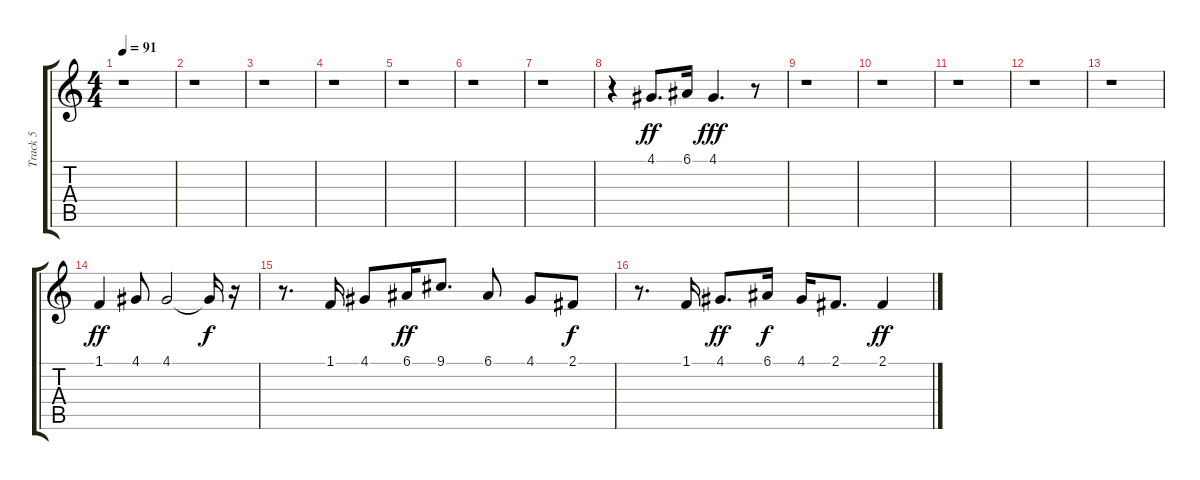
\track ("Track 5" "Track 5") {instrument electricpiano1}
\staff {score tabs}
\tuning (E4 B3 G3 D3 A2 E2) {hide}
\ts (4 4)
\tempo 91
\clef g2
\ks c
r.1{dy ff} |
r.1 |
r.1 |
r.1 |
r.1 |
r.1 |
r.1 |
r.4 4.1.8{d} 6.1.16 4.1.4{d dy fff} r.8 |
r.1 |
r.1 |
r.1 |
r.1 |
r.1 |
1.1.4{dy ff} 4.1.8 4.1.2 4.1{t}.16{dy f} r.16 |
r.8{d} 1.1.16 4.1.8 6.1.16{dy ff} 9.1.8{d} 6.1.8 4.1.8 2.1.8{dy f} |
r.8{d} 1.1.16 4.1.8{d dy ff} 6.1.16{dy f} 4.1.16 2.1.8{d} 2.1.4{dy ff}
